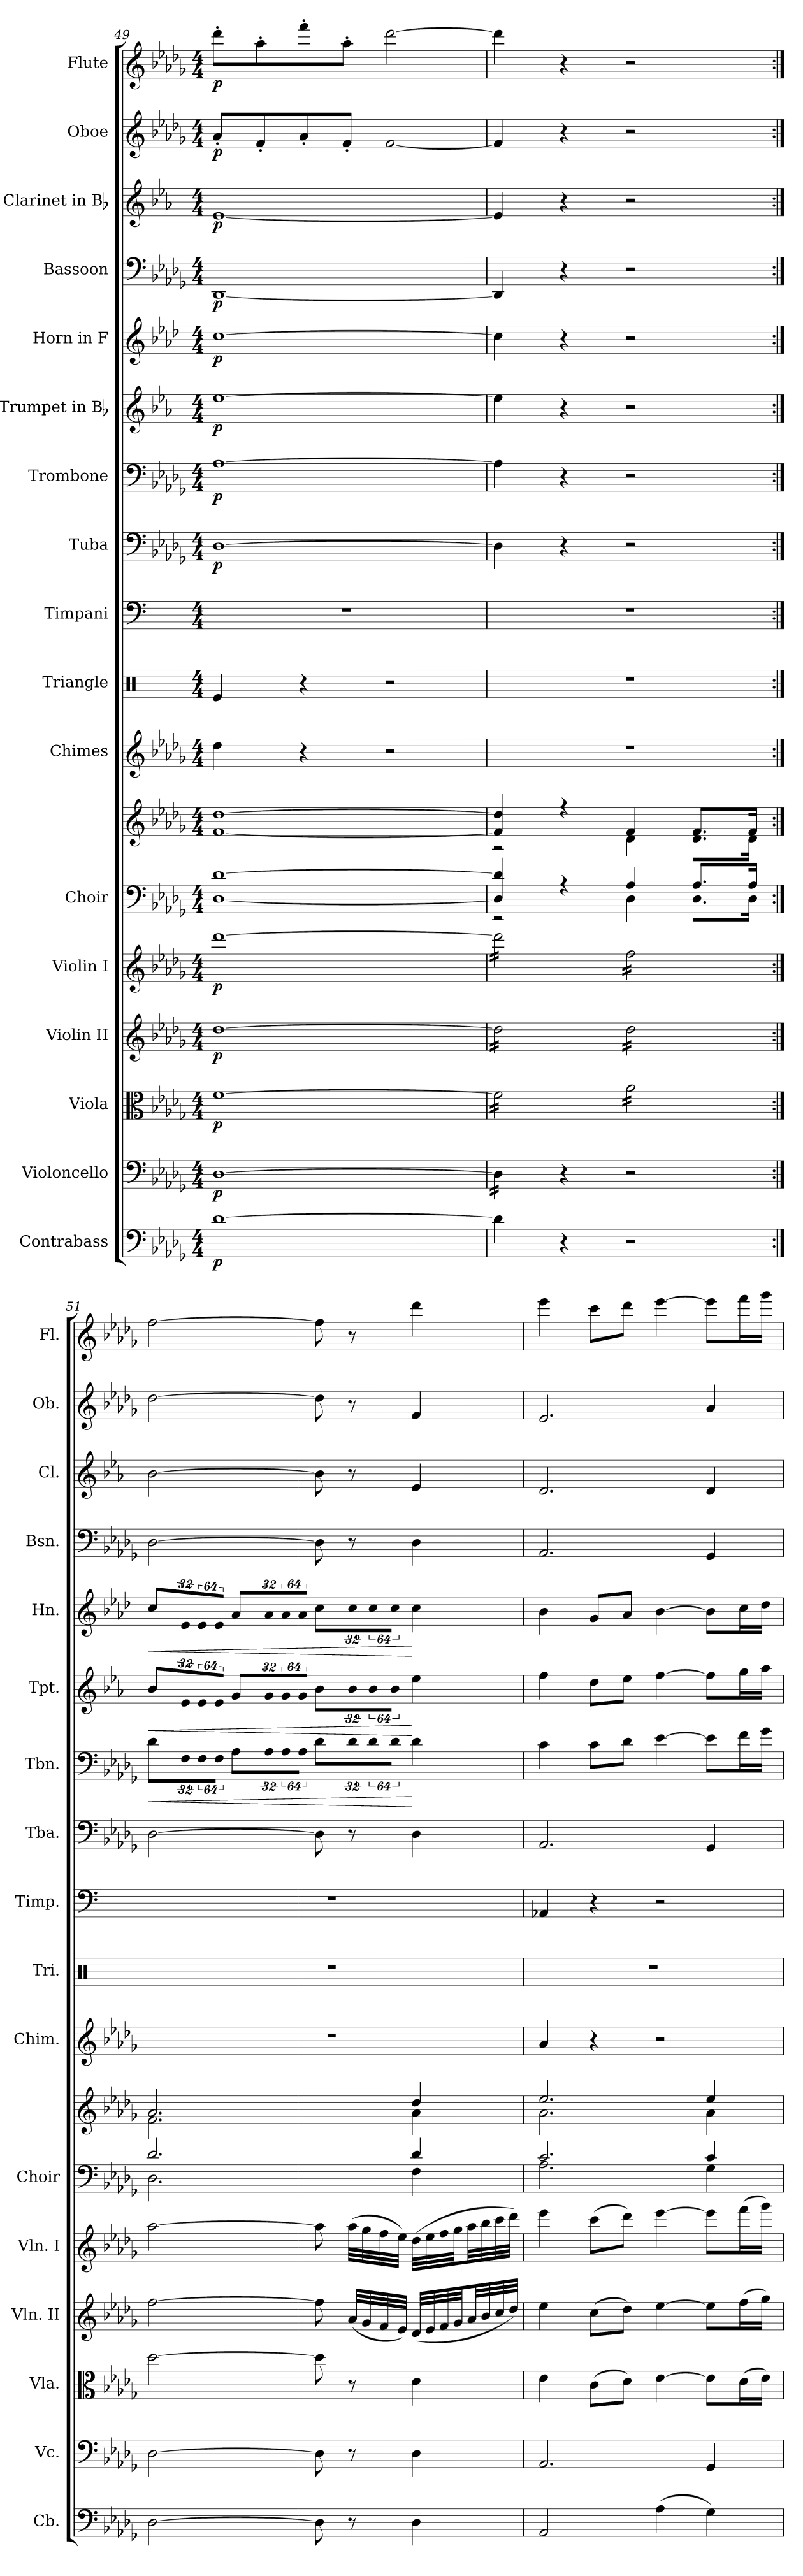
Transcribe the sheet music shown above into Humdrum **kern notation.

**kern	**dynam	**kern	**dynam	**kern	**dynam	**kern	**dynam	**kern	**dynam	**kern	**kern	**kern	**kern	**kern	**kern	**dynam	**kern	**dynam	**kern	**dynam	**kern	**dynam	**kern	**dynam	**kern	**dynam	**kern	**dynam	**kern	**dynam
*part17	*part17	*part16	*part16	*part15	*part15	*part14	*part14	*part13	*part13	*part12	*part12	*part11	*part10	*part9	*part8	*part8	*part7	*part7	*part6	*part6	*part5	*part5	*part4	*part4	*part3	*part3	*part2	*part2	*part1	*part1
*staff18	*staff18	*staff17	*staff17	*staff16	*staff16	*staff15	*staff15	*staff14	*staff14	*staff13	*staff12	*staff11	*staff10	*staff9	*staff8	*staff8	*staff7	*staff7	*staff6	*staff6	*staff5	*staff5	*staff4	*staff4	*staff3	*staff3	*staff2	*staff2	*staff1	*staff1
*I"Contrabass	*	*I"Violoncello	*	*I"Viola	*	*I"Violin II	*	*I"Violin I	*	*I"Choir	*	*I"Chimes	*I"Triangle	*I"Timpani	*I"Tuba	*	*I"Trombone	*	*I"Trumpet in Bb	*	*I"Horn in F	*	*I"Bassoon	*	*I"Clarinet in Bb	*	*I"Oboe	*	*I"Flute	*
*I'Cb.	*	*I'Vc.	*	*I'Vla.	*	*I'Vln. II	*	*I'Vln. I	*	*I'Choir	*	*I'Chim.	*I'Tri.	*I'Timp.	*I'Tba.	*	*I'Tbn.	*	*I'Tpt.	*	*I'Hn.	*	*I'Bsn.	*	*I'Cl.	*	*I'Ob.	*	*I'Fl.	*
*clefF4	*	*clefF4	*	*clefC3	*	*clefG2	*	*clefG2	*	*clefF4	*clefG2	*clefG2	*clefX	*clefF4	*clefF4	*	*clefF4	*	*clefG2	*	*clefG2	*	*clefF4	*	*clefG2	*	*clefG2	*	*clefG2	*
*ITrd7c12	*	*	*	*	*	*	*	*	*	*	*	*	*	*	*	*	*	*	*ITrd1c2	*	*ITrd4c7	*	*	*	*ITrd1c2	*	*	*	*	*
*k[b-e-a-d-g-]	*	*k[b-e-a-d-g-]	*	*k[b-e-a-d-g-]	*	*k[b-e-a-d-g-]	*	*k[b-e-a-d-g-]	*	*k[b-e-a-d-g-]	*k[b-e-a-d-g-]	*k[b-e-a-d-g-]	*k[]	*k[]	*k[b-e-a-d-g-]	*	*k[b-e-a-d-g-]	*	*k[b-e-a-d-g-]	*	*k[b-e-a-d-g-]	*	*k[b-e-a-d-g-]	*	*k[b-e-a-d-g-]	*	*k[b-e-a-d-g-]	*	*k[b-e-a-d-g-]	*
*D-:	*	*D-:	*	*D-:	*	*D-:	*	*D-:	*	*D-:	*D-:	*D-:	*C:	*C:	*D-:	*	*D-:	*	*D-:	*	*D-:	*	*D-:	*	*D-:	*	*D-:	*	*D-:	*
*M4/4	*	*M4/4	*	*M4/4	*	*M4/4	*	*M4/4	*	*M4/4	*M4/4	*M4/4	*M4/4	*M4/4	*M4/4	*	*M4/4	*	*M4/4	*	*M4/4	*	*M4/4	*	*M4/4	*	*M4/4	*	*M4/4	*
=49	=49	=49	=49	=49	=49	=49	=49	=49	=49	=49	=49	=49	=49	=49	=49	=49	=49	=49	=49	=49	=49	=49	=49	=49	=49	=49	=49	=49	=49	=49
*	*	*	*	*	*	*	*	*	*	*^	*^	*	*	*	*	*	*	*	*	*	*	*	*	*	*	*	*	*	*	*
[>1D-i	p	[>1D-i	p	[>1fi	p	[>1dd-i	p	[>1ddd-i	p	[>1d-i	[<1D-i	[>1dd-i	[<1fi	4dd-i\	4Rei/	1r	[>1D-i	p	[>1A-i	p	[>1dd-i	p	[>1fi	p	[<1DD-i	p	[<1d-i	p	8a-'i/L	p	8ddd-'i\L	p
.	.	.	.	.	.	.	.	.	.	.	.	.	.	.	.	.	.	.	.	.	.	.	.	.	.	.	.	.	8f'i/	.	8aa-'i\	.
.	.	.	.	.	.	.	.	.	.	.	.	.	.	4r	4r	.	.	.	.	.	.	.	.	.	.	.	.	.	8a-'i/	.	8fff'i\	.
.	.	.	.	.	.	.	.	.	.	.	.	.	.	.	.	.	.	.	.	.	.	.	.	.	.	.	.	.	8f'i/J	.	8aa-'i\J	.
.	.	.	.	.	.	.	.	.	.	.	.	.	.	2r	2r	.	.	.	.	.	.	.	.	.	.	.	.	.	[<2fi/	.	[>2ddd-i\	.
!!LO:PB:g=z
=50	=50	=50	=50	=50	=50	=50	=50	=50	=50	=50	=50	=50	=50	=50	=50	=50	=50	=50	=50	=50	=50	=50	=50	=50	=50	=50	=50	=50	=50	=50	=50	=50
*	*	*tremolo	*	*	*	*	*	*	*	*	*	*	*	*	*	*	*	*	*	*	*	*	*	*	*	*	*	*	*	*	*	*
*	*	*	*	*tremolo	*	*	*	*	*	*	*	*	*	*	*	*	*	*	*	*	*	*	*	*	*	*	*	*	*	*	*	*
*	*	*	*	*	*	*tremolo	*	*	*	*	*	*	*	*	*	*	*	*	*	*	*	*	*	*	*	*	*	*	*	*	*	*
*	*	*	*	*	*	*	*	*tremolo	*	*	*	*	*	*	*	*	*	*	*	*	*	*	*	*	*	*	*	*	*	*	*	*
4D-i\]	.	16D-i\]LL	.	16fi\]LL	.	16dd-i\]LL	.	16ddd-i\]LL	.	4D-i/] 4d-i]	2r	4fi/] 4dd-i]	2r	1r	1r	1r	4D-i\]	.	4A-i\]	.	4dd-i\]	.	4fi\]	.	4DD-i/]	.	4d-i/]	.	4fi/]	.	4ddd-i\]	.
.	.	16D-i\	.	16fi\	.	16dd-i\	.	16ddd-i\	.	.	.	.	.	.	.	.	.	.	.	.	.	.	.	.	.	.	.	.	.	.	.	.
.	.	16D-i\	.	16fi\	.	16dd-i\	.	16ddd-i\	.	.	.	.	.	.	.	.	.	.	.	.	.	.	.	.	.	.	.	.	.	.	.	.
.	.	16D-i\JJ	.	16fi\	.	16dd-i\	.	16ddd-i\	.	.	.	.	.	.	.	.	.	.	.	.	.	.	.	.	.	.	.	.	.	.	.	.
*	*	*Xtremolo	*	*	*	*	*	*	*	*	*	*	*	*	*	*	*	*	*	*	*	*	*	*	*	*	*	*	*	*	*	*
4r	.	4r	.	16fi\	.	16dd-i\	.	16ddd-i\	.	4r	.	4r	.	.	.	.	4r	.	4r	.	4r	.	4r	.	4r	.	4r	.	4r	.	4r	.
.	.	.	.	16fi\	.	16dd-i\	.	16ddd-i\	.	.	.	.	.	.	.	.	.	.	.	.	.	.	.	.	.	.	.	.	.	.	.	.
.	.	.	.	16fi\	.	16dd-i\	.	16ddd-i\	.	.	.	.	.	.	.	.	.	.	.	.	.	.	.	.	.	.	.	.	.	.	.	.
.	.	.	.	16fi\JJ	.	16dd-i\JJ	.	16ddd-i\JJ	.	.	.	.	.	.	.	.	.	.	.	.	.	.	.	.	.	.	.	.	.	.	.	.
2r	.	2r	.	16a-i\LL	.	16dd-i\LL	.	16ffi\LL	.	4A-i/	4D-i\	4fi/	4d-i\	.	.	.	2r	.	2r	.	2r	.	2r	.	2r	.	2r	.	2r	.	2r	.
.	.	.	.	16a-i\	.	16dd-i\	.	16ffi\	.	.	.	.	.	.	.	.	.	.	.	.	.	.	.	.	.	.	.	.	.	.	.	.
.	.	.	.	16a-i\	.	16dd-i\	.	16ffi\	.	.	.	.	.	.	.	.	.	.	.	.	.	.	.	.	.	.	.	.	.	.	.	.
.	.	.	.	16a-i\	.	16dd-i\	.	16ffi\	.	.	.	.	.	.	.	.	.	.	.	.	.	.	.	.	.	.	.	.	.	.	.	.
.	.	.	.	16a-i\	.	16dd-i\	.	16ffi\	.	8.A-i/L	8.D-i\L	8.fi/L	8.d-i\L	.	.	.	.	.	.	.	.	.	.	.	.	.	.	.	.	.	.	.
.	.	.	.	16a-i\	.	16dd-i\	.	16ffi\	.	.	.	.	.	.	.	.	.	.	.	.	.	.	.	.	.	.	.	.	.	.	.	.
.	.	.	.	16a-i\	.	16dd-i\	.	16ffi\	.	.	.	.	.	.	.	.	.	.	.	.	.	.	.	.	.	.	.	.	.	.	.	.
.	.	.	.	16a-i\JJ	.	16dd-i\JJ	.	16ffi\JJ	.	16A-i/Jk	16D-i\Jk	16fi/Jk	16d-i\Jk	.	.	.	.	.	.	.	.	.	.	.	.	.	.	.	.	.	.	.
*	*	*	*	*	*	*	*	*Xtremolo	*	*	*	*	*	*	*	*	*	*	*	*	*	*	*	*	*	*	*	*	*	*	*	*
*	*	*	*	*	*	*Xtremolo	*	*	*	*	*	*	*	*	*	*	*	*	*	*	*	*	*	*	*	*	*	*	*	*	*	*
*	*	*	*	*Xtremolo	*	*	*	*	*	*	*	*	*	*	*	*	*	*	*	*	*	*	*	*	*	*	*	*	*	*	*	*
=51:|!	=51:|!	=51:|!	=51:|!	=51:|!	=51:|!	=51:|!	=51:|!	=51:|!	=51:|!	=51:|!	=51:|!	=51:|!	=51:|!	=51:|!	=51:|!	=51:|!	=51:|!	=51:|!	=51:|!	=51:|!	=51:|!	=51:|!	=51:|!	=51:|!	=51:|!	=51:|!	=51:|!	=51:|!	=51:|!	=51:|!	=51:|!	=51:|!
!	!	!	!	!	!	!	!	!	!	!	!	!	!	!	!	!	!	!	!	!LO:HP:b	!	!LO:HP:b	!	!LO:HP:b	!	!	!	!	!	!	!	!
[>2DD-i\	.	[>2D-i\	.	[>2dd-i\	.	[>2ffi\	.	[>2aa-i\	.	2.d-i/	2.D-i\	2.a-i/	2.fi\	1r	1r	1r	[>2D-i\	.	8d-i\L	<	8a-i/L	<	8fi/L	<	[>2D-i\	.	[>2a-i\	.	[>2dd-i\	.	[>2ffi\	.
!	!	!	!	!	!	!	!	!	!	!	!	!	!	!	!	!	!	!	!LO:N:vis=16	!	!LO:N:vis=16	!	!LO:N:vis=16	!	!	!	!	!	!	!	!	!
.	.	.	.	.	.	.	.	.	.	.	.	.	.	.	.	.	.	.	512%21Fi\L	.	512%21d-i/L	.	512%21A-i/L	.	.	.	.	.	.	.	.	.
!	!	!	!	!	!	!	!	!	!	!	!	!	!	!	!	!	!	!	!LO:N:vis=16	!	!LO:N:vis=16	!	!LO:N:vis=16	!	!	!	!	!	!	!	!	!
.	.	.	.	.	.	.	.	.	.	.	.	.	.	.	.	.	.	.	1024%43Fi\	.	1024%43d-i/	.	1024%43A-i/	.	.	.	.	.	.	.	.	.
!	!	!	!	!	!	!	!	!	!	!	!	!	!	!	!	!	!	!	!LO:N:vis=16	!	!LO:N:vis=16	!	!LO:N:vis=16	!	!	!	!	!	!	!	!	!
.	.	.	.	.	.	.	.	.	.	.	.	.	.	.	.	.	.	.	1024%43Fi\JJ	.	1024%43d-i/JJ	.	1024%43A-i/JJ	.	.	.	.	.	.	.	.	.
.	.	.	.	.	.	.	.	.	.	.	.	.	.	.	.	.	.	.	8A-i\L	.	8fi/L	.	8d-i/L	.	.	.	.	.	.	.	.	.
!	!	!	!	!	!	!	!	!	!	!	!	!	!	!	!	!	!	!	!LO:N:vis=16	!	!LO:N:vis=16	!	!LO:N:vis=16	!	!	!	!	!	!	!	!	!
.	.	.	.	.	.	.	.	.	.	.	.	.	.	.	.	.	.	.	512%21A-i\L	.	512%21fi/L	.	512%21d-i/L	.	.	.	.	.	.	.	.	.
!	!	!	!	!	!	!	!	!	!	!	!	!	!	!	!	!	!	!	!LO:N:vis=16	!	!LO:N:vis=16	!	!LO:N:vis=16	!	!	!	!	!	!	!	!	!
.	.	.	.	.	.	.	.	.	.	.	.	.	.	.	.	.	.	.	1024%43A-i\	.	1024%43fi/	.	1024%43d-i/	.	.	.	.	.	.	.	.	.
!	!	!	!	!	!	!	!	!	!	!	!	!	!	!	!	!	!	!	!LO:N:vis=16	!	!LO:N:vis=16	!	!LO:N:vis=16	!	!	!	!	!	!	!	!	!
.	.	.	.	.	.	.	.	.	.	.	.	.	.	.	.	.	.	.	1024%43A-i\JJ	.	1024%43fi/JJ	.	1024%43d-i/JJ	.	.	.	.	.	.	.	.	.
8DD-i\]	.	8D-i\]	.	8dd-i\]	.	8ffi\]	.	8aa-i\]	.	.	.	.	.	.	.	.	8D-i\]	.	8d-i\L	.	8a-i\L	.	8fi\L	.	8D-i\]	.	8a-i\]	.	8dd-i\]	.	8ffi\]	.
!	!	!	!	!	!	!	!	!	!	!	!	!	!	!	!	!	!	!	!LO:N:vis=16	!	!LO:N:vis=16	!	!LO:N:vis=16	!	!	!	!	!	!	!	!	!
8r	.	8r	.	8r	.	(32a-i/LLL	.	(32aa-i\LLL	.	.	.	.	.	.	.	.	8r	.	512%21d-i\L	.	512%21a-i\L	.	512%21fi\L	.	8r	.	8r	.	8r	.	8r	.
.	.	.	.	.	.	32g-i/	.	32gg-i\	.	.	.	.	.	.	.	.	.	.	.	.	.	.	.	.	.	.	.	.	.	.	.	.
!	!	!	!	!	!	!	!	!	!	!	!	!	!	!	!	!	!	!	!LO:N:vis=16	!	!LO:N:vis=16	!	!LO:N:vis=16	!	!	!	!	!	!	!	!	!
.	.	.	.	.	.	.	.	.	.	.	.	.	.	.	.	.	.	.	1024%43d-i\	.	1024%43a-i\	.	1024%43fi\	.	.	.	.	.	.	.	.	.
.	.	.	.	.	.	32fi/	.	32ffi\	.	.	.	.	.	.	.	.	.	.	.	.	.	.	.	.	.	.	.	.	.	.	.	.
!	!	!	!	!	!	!	!	!	!	!	!	!	!	!	!	!	!	!	!LO:N:vis=16	!	!LO:N:vis=16	!	!LO:N:vis=16	!	!	!	!	!	!	!	!	!
.	.	.	.	.	.	.	.	.	.	.	.	.	.	.	.	.	.	.	1024%43d-i\JJ	.	1024%43a-i\JJ	.	1024%43fi\JJ	.	.	.	.	.	.	.	.	.
.	.	.	.	.	.	32e-i/JJJ)	.	32ee-i\JJJ)	.	.	.	.	.	.	.	.	.	.	.	.	.	.	.	.	.	.	.	.	.	.	.	.
4DD-i\	.	4D-i\	.	4d-i\	.	(32d-i/LLL	.	(32dd-i\LLL	.	4d-i/	4Fi\	4dd-i/	4a-i\	.	.	.	4D-i\	.	4d-i\	[	4dd-i\	[	4fi\	[	4D-i\	.	4d-i/	.	4fi/	.	4ddd-i\	.
.	.	.	.	.	.	32e-i/	.	32ee-i\	.	.	.	.	.	.	.	.	.	.	.	.	.	.	.	.	.	.	.	.	.	.	.	.
.	.	.	.	.	.	32fi/	.	32ffi\	.	.	.	.	.	.	.	.	.	.	.	.	.	.	.	.	.	.	.	.	.	.	.	.
.	.	.	.	.	.	32g-i/JJ	.	32gg-i\JJ	.	.	.	.	.	.	.	.	.	.	.	.	.	.	.	.	.	.	.	.	.	.	.	.
.	.	.	.	.	.	32a-i/LL	.	32aa-i\LL	.	.	.	.	.	.	.	.	.	.	.	.	.	.	.	.	.	.	.	.	.	.	.	.
.	.	.	.	.	.	32b-i/	.	32bb-i\	.	.	.	.	.	.	.	.	.	.	.	.	.	.	.	.	.	.	.	.	.	.	.	.
.	.	.	.	.	.	32cci/	.	32ccci\	.	.	.	.	.	.	.	.	.	.	.	.	.	.	.	.	.	.	.	.	.	.	.	.
.	.	.	.	.	.	32dd-i/JJJ)	.	32ddd-i\JJJ)	.	.	.	.	.	.	.	.	.	.	.	.	.	.	.	.	.	.	.	.	.	.	.	.
=52	=52	=52	=52	=52	=52	=52	=52	=52	=52	=52	=52	=52	=52	=52	=52	=52	=52	=52	=52	=52	=52	=52	=52	=52	=52	=52	=52	=52	=52	=52	=52	=52
2AAA-i/	.	2.AA-i/	.	4e-i\	.	4ee-i\	.	4eee-i\	.	2.ci/	2.A-i\	2.ee-i/	2.a-i\	4a-i/	1r	4AA-Xi/	2.AA-i/	.	4ci\	.	4ee-i\	.	4e-i\	.	2.AA-i/	.	2.ci/	.	2.e-i/	.	4eee-i\	.
.	.	.	.	(8ci\L	.	(8cci\L	.	(8ccci\L	.	.	.	.	.	4r	.	4r	.	.	8ci\L	.	8cci\L	.	8ci/L	.	.	.	.	.	.	.	8ccci\L	.
.	.	.	.	8d-i\J)	.	8dd-i\J)	.	8ddd-i\J)	.	.	.	.	.	.	.	.	.	.	8d-i\J	.	8dd-i\J	.	8d-i/J	.	.	.	.	.	.	.	8ddd-i\J	.
(4AA-i\	.	.	.	[>4e-i\	.	[>4ee-i\	.	[>4eee-i\	.	.	.	.	.	2r	.	2r	.	.	[>4e-i\	.	[>4ee-i\	.	[>4e-i\	.	.	.	.	.	.	.	[>4eee-i\	.
4GG-i\)	.	4GG-i/	.	8e-i\L]	.	8ee-i\L]	.	8eee-i\L]	.	4ci/	4G-i\	4ee-i/	4a-i\	.	.	.	4GG-i/	.	8e-i\L]	.	8ee-i\L]	.	8e-i\L]	.	4GG-i/	.	4ci/	.	4a-i/	.	8eee-i\L]	.
.	.	.	.	(16d-i\L	.	(16ffi\L	.	(16fffi\L	.	.	.	.	.	.	.	.	.	.	16fi\L	.	16ffi\L	.	16fi\L	.	.	.	.	.	.	.	16fffi\L	.
.	.	.	.	16e-i\JJ)	.	16gg-i\JJ)	.	16ggg-i\JJ)	.	.	.	.	.	.	.	.	.	.	16g-i\JJ	.	16gg-i\JJ	.	16g-i\JJ	.	.	.	.	.	.	.	16ggg-i\JJ	.
*	*	*	*	*	*	*	*	*	*	*v	*v	*	*	*	*	*	*	*	*	*	*	*	*	*	*	*	*	*	*	*	*	*
*	*	*	*	*	*	*	*	*	*	*	*v	*v	*	*	*	*	*	*	*	*	*	*	*	*	*	*	*	*	*	*	*
=	=	=	=	=	=	=	=	=	=	=	=	=	=	=	=	=	=	=	=	=	=	=	=	=	=	=	=	=	=	=
*-	*-	*-	*-	*-	*-	*-	*-	*-	*-	*-	*-	*-	*-	*-	*-	*-	*-	*-	*-	*-	*-	*-	*-	*-	*-	*-	*-	*-	*-	*-
